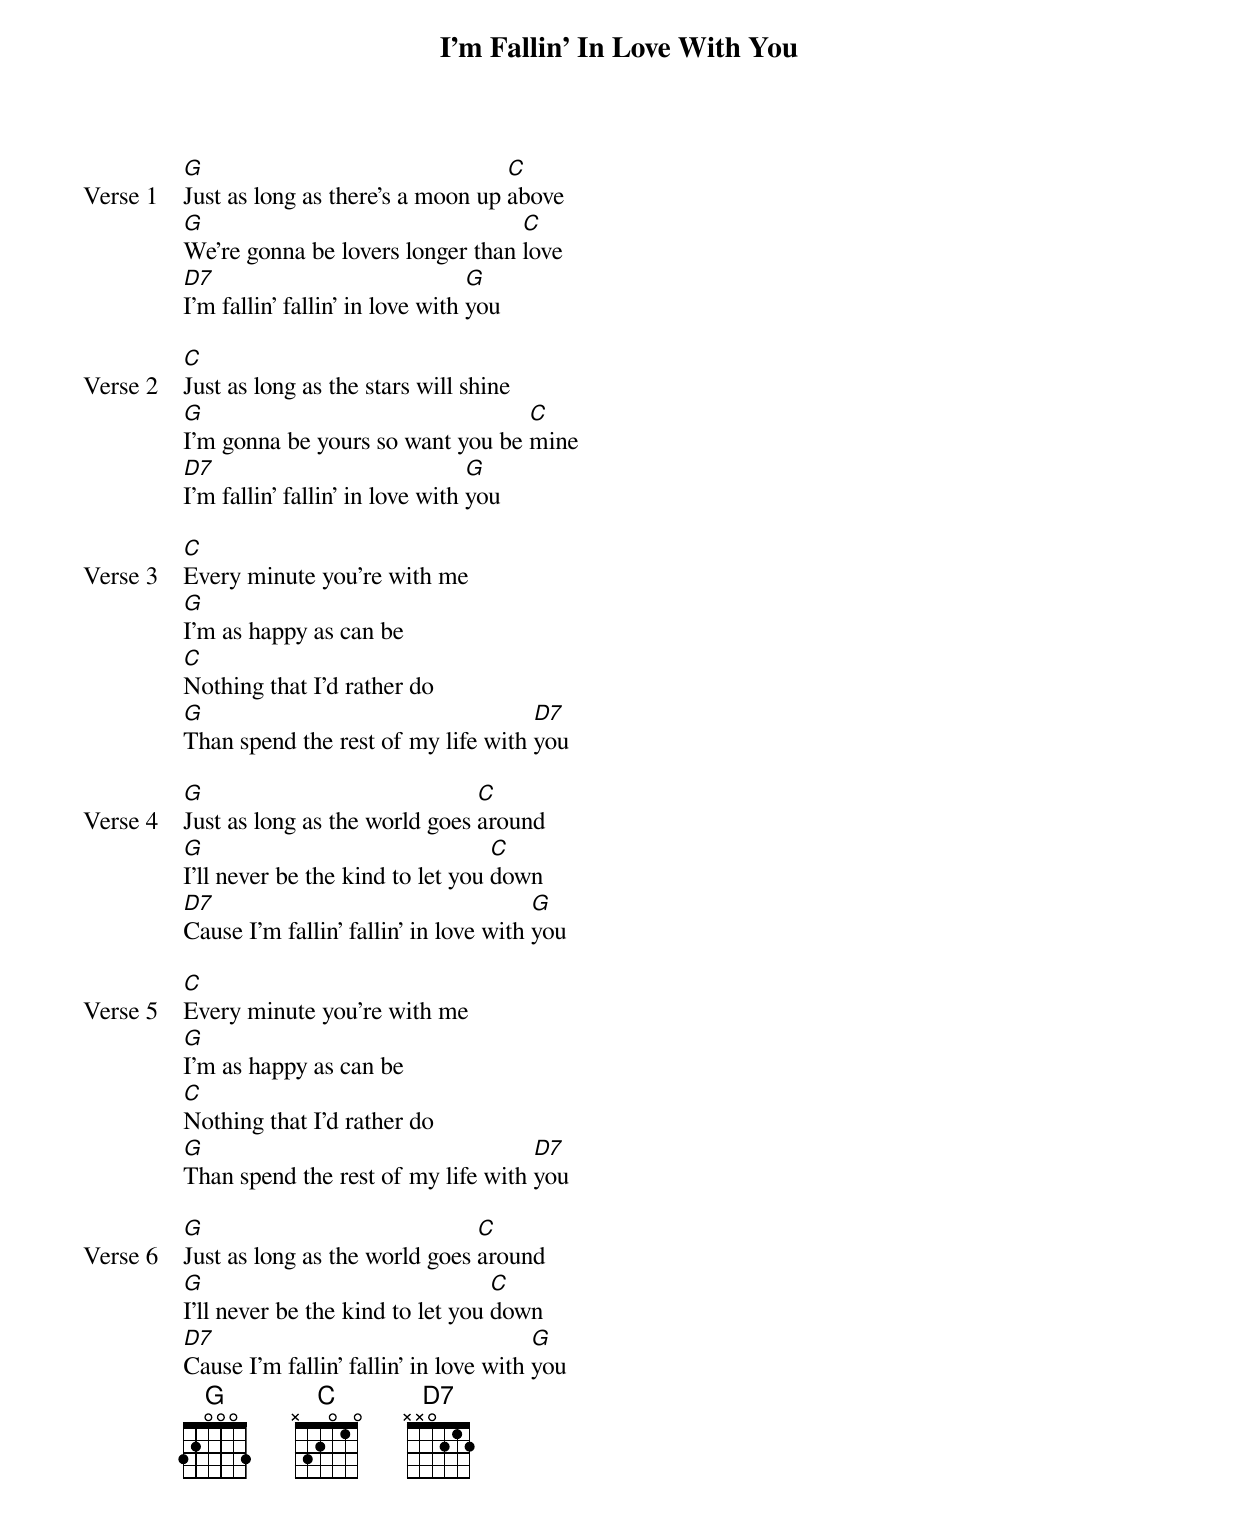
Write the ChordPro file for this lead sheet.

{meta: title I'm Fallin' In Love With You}
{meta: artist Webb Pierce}
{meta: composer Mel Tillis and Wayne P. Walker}

{start_of_verse: Verse 1}
[G]Just as long as there's a moon up [C]above
[G]We're gonna be lovers longer than [C]love
[D7]I'm fallin’ fallin’ in love with [G]you
{end_of_verse}

{start_of_verse: Verse 2}
[C]Just as long as the stars will shine
[G]I'm gonna be yours so want you be [C]mine
[D7]I'm fallin’ fallin’ in love with [G]you
{end_of_verse}

{start_of_verse: Verse 3}
[C]Every minute you're with me
[G]I'm as happy as can be
[C]Nothing that I'd rather do
[G]Than spend the rest of my life with [D7]you
{end_of_verse}

{start_of_verse: Verse 4}
[G]Just as long as the world goes [C]around
[G]I'll never be the kind to let you [C]down
[D7]Cause I'm fallin’ fallin’ in love with [G]you
{end_of_verse}

{start_of_verse: Verse 5}
[C]Every minute you're with me
[G]I'm as happy as can be
[C]Nothing that I'd rather do
[G]Than spend the rest of my life with [D7]you
{end_of_verse}

{start_of_verse: Verse 6}
[G]Just as long as the world goes [C]around
[G]I'll never be the kind to let you [C]down
[D7]Cause I'm fallin’ fallin’ in love with [G]you
{end_of_verse}
